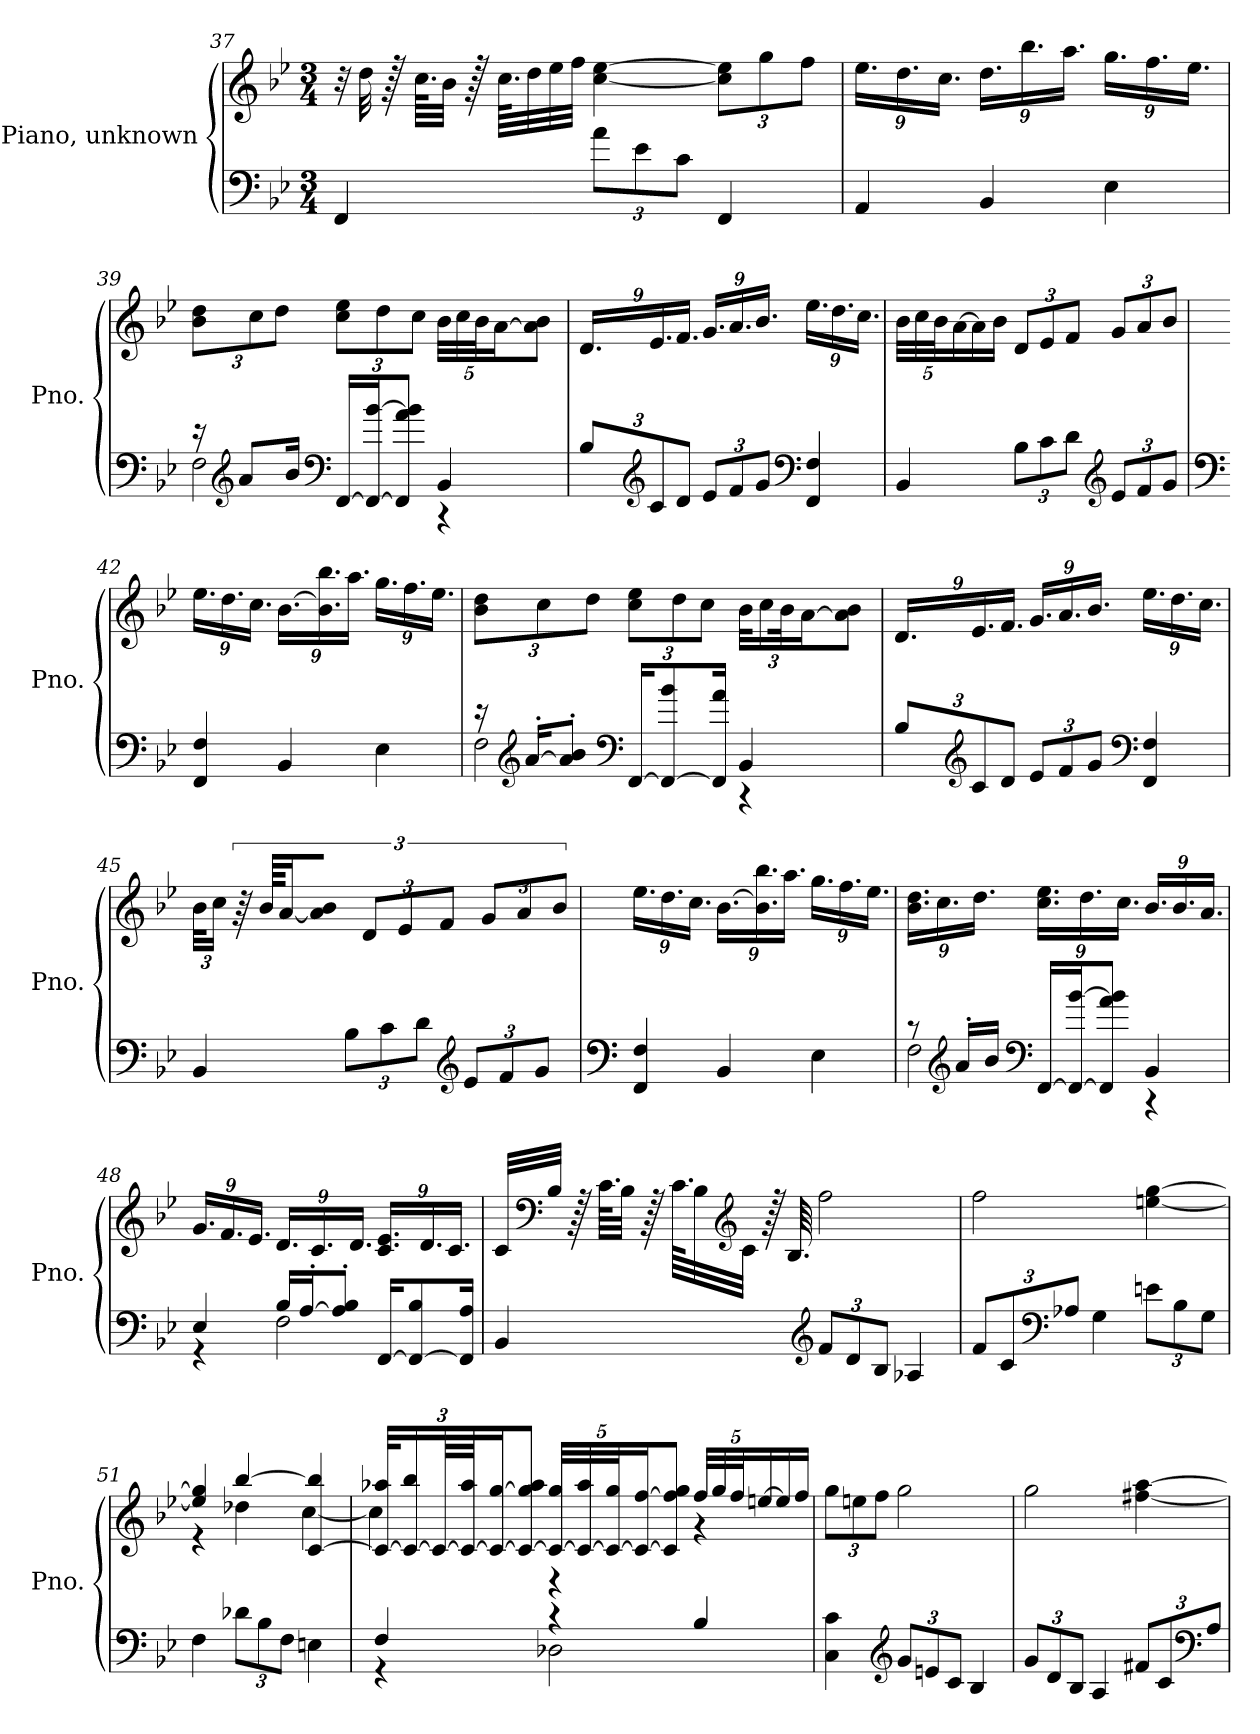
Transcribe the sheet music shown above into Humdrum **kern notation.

**kern	**kern
*part1	*part1
*staff2	*staff1
*I"Piano, unknown	*
*I'Pno.	*
*clefF4	*clefG2
*k[b-e-]	*k[b-e-]
*M3/4	*M3/4
=37	=37
4FF/	32r
.	32dd\
.	128r
.	64.cc\KLLL
.	32b-\JJJ
.	128r
.	64.cc\KLLL
.	32dd\
.	32ee-\
.	32ff\JJJ
*Xbrackettup	*
12a\L	[4cc\ [4ee-\
12e-\	.
12c\J	.
*	*Xbrackettup
4FF/	12cc\] 12ee-\]L
.	12gg\
.	12ff\J
!!LO:LB:g=z
=38	=38
4AA/	18.ee-\LL
.	18.dd\
.	18.cc\JJ
4BB-/	18.dd\LL
.	18.bb-\
.	18.aa\JJ
4E-\	18.gg\LL
.	18.ff\
.	18.ee-\JJ
=39	=39
*^	*
16r	2F\	12b-\ 12dd\L
*clefG2	*	*
8a/L	.	.
.	.	12cc\
.	.	12dd\J
16b-/Jk	.	.
*clefF4	*	*
[16FF/LL	.	12cc\ 12ee-\L
16FF/_ [16b-/J	.	.
.	.	12dd\
8FF/] 8a/ 8b-/]J	.	.
.	.	12cc\J
4BB-/	4r	40b-\LLL
.	.	40cc\
.	.	40b-\J
.	.	[20a\J
.	.	8a\] 8b-\J
*v	*v	*
!!LO:LB:g=z
=40	=40
12B-/L	18.d/LL
*clefG2	*
12c/	18.e-/
12d/J	18.f/JJ
12e-/L	18.g/LL
12f/	18.a/
12g/J	18.b-/JJ
*clefF4	*
4FF/ 4F/	18.ee-\LL
.	18.dd\
.	18.cc\JJ
=41	=41
4BB-/	40b-\LLL
.	40cc\
.	40b-\J
.	[20a\
.	16a\]
.	16b-\JJ
12B-\L	12d/L
12c\	12e-/
12d\J	12f/J
*clefG2	*
12e-/L	12g/L
12f/	12a/
12g/J	12b-/J
!!LO:PB:g=z
=42	=42
*clefF4	*
4FF/ 4F/	18.ee-\LL
.	18.dd\
.	18.cc\JJ
4BB-/	[18.b-\LL
.	18.b-\] 18.bb-\
.	18.aa\JJ
4E-\	18.gg\LL
.	18.ff\
.	18.ee-\JJ
=43	=43
*^	*
16r	2F\	12b-\ 12dd\L
*clefG2	*	*
[16a'/KL	.	.
.	.	12cc\
8a/]' 8b-/'J	.	.
.	.	12dd\J
*clefF4	*	*
[16FF/KL	.	12cc\ 12ee-\L
8FF/_ 8b-/	.	.
.	.	12dd\
.	.	12cc\J
16FF/] 16a/Jk	.	.
4BB-/	4r	48b-\KLL
.	.	24cc\
.	.	48b-\K
.	.	[24a\J
.	.	8a\] 8b-\J
*v	*v	*
!!LO:LB:g=z
=44	=44
12B-/L	18.d/LL
*clefG2	*
12c/	18.e-/
12d/J	18.f/JJ
12e-/L	18.g/LL
12f/	18.a/
12g/J	18.b-/JJ
*clefF4	*
4FF/ 4F/	18.ee-\LL
.	18.dd\
.	18.cc\JJ
=45	=45
4BB-/	48b-\KLL
.	24cc\JJ
*	*brackettup
.	96r
.	96b-/KKLL
.	[24a/J
.	8a/] 8b-/J
*	*Xbrackettup
12B-\L	12d/L
12c\	12e-/
12d\J	12f/J
*clefG2	*
12e-/L	12g/L
12f/	12a/
12g/J	12b-/J
!!LO:LB:g=z
=46	=46
*clefF4	*
4FF/ 4F/	18.ee-\LL
.	18.dd\
.	18.cc\JJ
4BB-/	[18.b-\LL
.	18.b-\] 18.bb-\
.	18.aa\JJ
4E-\	18.gg\LL
.	18.ff\
.	18.ee-\JJ
=47	=47
*^	*
8r	2F\	18.b-\ 18.dd\LL
.	.	18.cc\
*clefG2	*	*
16a'/LL	.	.
.	.	18.dd\JJ
16b-/JJ	.	.
*clefF4	*	*
[16FF/LL	.	18.cc\ 18.ee-\LL
16FF/_ [16b-/J	.	.
.	.	18.dd\
8FF/] 8a/ 8b-/]J	.	.
.	.	18.cc\JJ
4BB-/	4r	18.b-/LL
.	.	18.b-/
.	.	18.a/JJ
=48	=48	=48
4E-/	4r	18.g/LL
.	.	18.f/
.	.	18.e-/JJ
16B-/LL	2F\	18.d/LL
[16A'/J	.	.
.	.	18.c/
8A/]' 8B-/'J	.	.
.	.	18.d/JJ
[16FF/KL	.	18.c/ 18.e-/LL
8FF/_ 8B-/	.	.
.	.	18.d/
.	.	18.c/JJ
16FF/] 16A/Jk	.	.
*v	*v	*
!!LO:LB:g=z
=49	=49
4BB-/	32c/LLL
*	*clefF4
.	32B-/JJJ
.	128r
.	64.c\KLLL
.	32B-\JJJ
.	128r
.	64.c\KLLL
.	32B-\
*	*clefG2
.	32c\JJJ
.	128r
.	64.B-/
*clefG2	*
12f/L	2ff\
12d/	.
12B-/J	.
4A-X/	.
=50	=50
12f/L	2ff\
12c/	.
*clefF4	*
12A-X/J	.
4G\	.
12en\L	[4een\ [4gg\
12B-\	.
12G\J	.
=51	=51
*	*^
4F\	4ee/] 4gg/]	4r
12d-X\L	[4bb-/	4dd-X\
12B-\	.	.
12F\J	.	.
4En\	[4c/ 4bb-/]	[4cc\
!!LO:LB:g=z	!!
=52	=52	=52
*^	*	*
4F/	4r	48c/_ 48aa-X/KLL	4cc\]
.	.	24c/_ 24bb-/	.
.	.	96c/LL_	.
.	.	96c/_ 96aa-/JJ	.
.	.	24c/_ [24gg/J	.
.	.	8c/_ 8gg/] 8aa-/J	.
4r	2D-X\	40c/_ 40gg/LLL	4r
.	.	40c/_ 40aa-/	.
.	.	40c/_ 40gg/J	.
.	.	20c/_ [20ff/J	.
.	.	8c/] 8ff/] 8gg/J	.
4B-/	.	40ff/LLL	4r
.	.	40gg/	.
.	.	40ff/J	.
.	.	[20een/	.
.	.	16ee/]	.
.	.	16ff/JJ	.
*v	*v	*	*
*	*v	*v
=53	=53
4C\ 4c\	12gg\L
.	12een\
.	12ff\J
*clefG2	*
12g/L	2gg\
12en/	.
12c/J	.
4B-/	.
!!LO:LB:g=z
=54	=54
12g/L	2gg\
12d/	.
12B-/J	.
4A/	.
12f#X/L	[4ff#X\ [4aa\
12c/	.
*clefF4	*
12A/J	.
=	=
*-	*-
